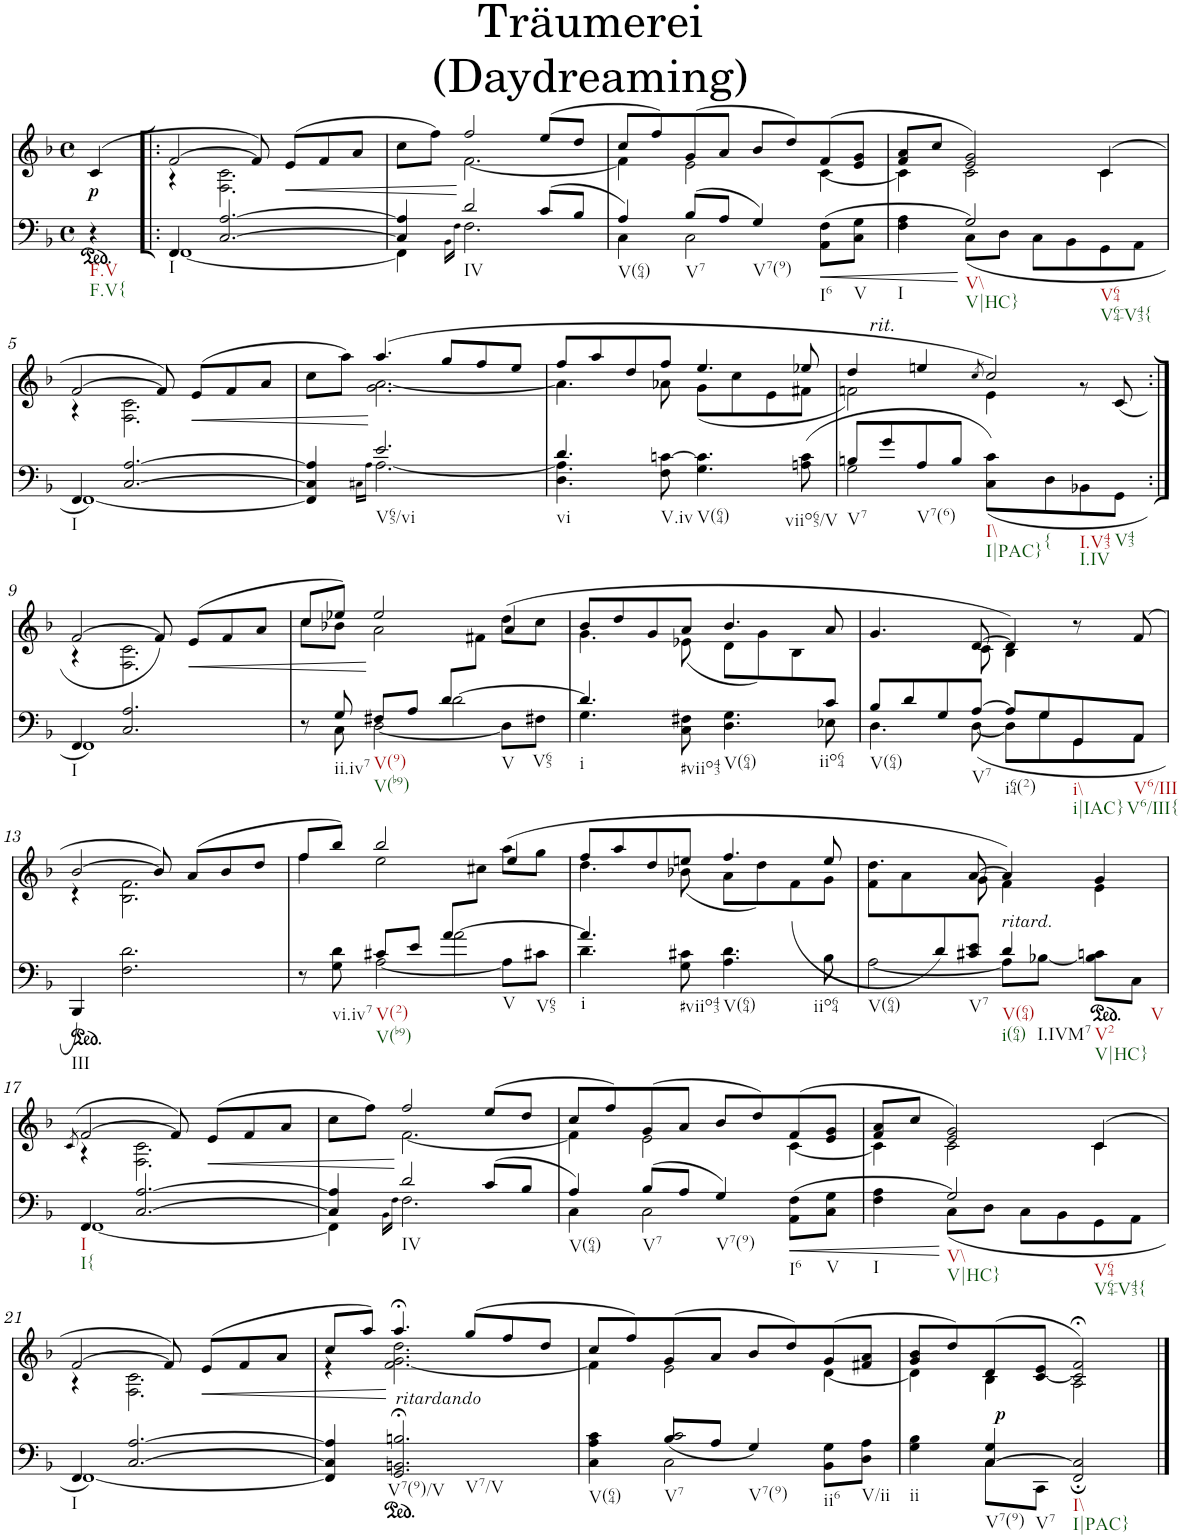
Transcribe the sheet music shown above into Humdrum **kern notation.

**kern	**kern	**dynam
*part1	*part1	*part1
*staff2	*staff1	*staff1/2
*I"Piano	*	*
*I'Pno.	*	*
*clefF4	*clefG2	*
*k[b-]	*k[b-]	*
*M4/4	*M4/4	*
*met(c)	*met(c)	*
=	=	=
!LO:TX:b:t=F.V	!	!
!LO:TX:b:t=F.V{	!	!
!	!	!LO:DY:b
4r	(4c/	p
=1!|:	=1!|:	=1!|:
*^	*^	*
!LO:TX:b:t=I	!	!	!	!
4FF/	[1FF	[2f/	4r	.
[>2.C/ [2.A/	.	.	2.F\ 2.c\	.
.	.	8f/])	.	.
!	!	!	!	!LO:HP:b
.	.	(8e/L	.	<
.	.	8f/	.	.
.	.	8a/J	.	.
=2	=2	=2	=2	=2
4C/] 4A/]	4FF\]	8cc\L	4ryy	.
.	.	8ff\J)	.	.
.	16qBB-\LL	.	.	.
.	16qF\JJ_	.	.	.
!LO:TX:b:t=IV	!	!	!	!
2d/	2.F\	2ff/	[2.f\	[
8c/L	.	(8ee/L	.	.
8B-/J	.	8dd/J	.	.
=3	=3	=3	=3	=3
!LO:TX:b:t=V(64)	!	!	!	!
4A/	4C\	8cc/L	4f\]	.
.	.	8ff/)	.	.
!LO:TX:b:t=V7	!	!	!	!
8B-/L	2C\	(8g/	2e\	.
8A/J	.	8a/J	.	.
!LO:TX:b:t=V7(9)	!	!	!	!
4G/	.	8b-/L	.	.
.	.	8dd/)	.	.
!LO:TX:b:t=I6	!	!	!	!
8AA\ 8F\L	4ryy	(8f/	[4c\	.
!LO:TX:b:t=V	!	!	!	!
8C\ 8G\J	.	8e/ 8g/J	.	.
=4	=4	=4	=4	=4
!LO:TX:b:t=I	!	!	!	!
4F\ 4A\	4ryy	8f/ 8a/L	4c\]	.
.	.	8cc/J	.	.
!LO:TX:b:t=V\\	!	!	!	!
!LO:TX:b:t=V|HC}	!	!	!	!
2G/	8C\L	2e/ 2g/)	2c\	.
.	8D\J	.	.	.
.	8C\L	.	.	.
.	8BB-\	.	.	.
!LO:TX:b:t=V64	!	!	!	!
!LO:TX:b:t=V64-V43{	!	!	!	!
4ryy	8GG\	(4c/	4c\	.
.	8AA\J	.	.	.
!!LO:LB:g=z	!!
=5	=5	=5	=5	=5
!LO:TX:b:t=I	!	!	!	!
4FF/	[1FF	[2f/	4r	.
[>2.C/ [2.A/	.	.	2.F\ 2.c\	.
.	.	8f/])	.	.
!	!	!	!	!LO:HP:b
.	.	(8e/L	.	<
.	.	8f/	.	.
.	.	8a/J	.	.
=6	=6	=6	=6	=6
4FF/] 4C/] 4A/]	4ryy	8cc\L	4ryy	.
.	.	8aa\J)	.	.
.	16qC#X\LL	.	.	.
.	16qA\JJ_	.	.	.
!LO:TX:b:t=V65/vi	!	!	!	!
2.e/	[2.A\	(4.aa/	2.g\ [2.a\	[
.	.	8gg/L	.	.
.	.	8ff/	.	.
.	.	8ee/J	.	.
=7	=7	=7	=7	=7
!LO:TX:b:t=vi	!	!	!	!
4.d/	4.D\ 4.A\]	8ff/L	4.a\]	.
.	.	8aa/	.	.
.	.	8dd/	.	.
!LO:TX:b:t=V.iv	!	!	!	!
8F\ [>8cn\	2ryy	8ff/J	8a-X\	.
!LO:TX:b:t=V(64)	!	!	!	!
4.G\ 4.c\]	.	4.ee/	(8g\L	.
.	.	.	8cc\	.
.	.	.	8e\	.
!LO:TX:b:t=viio65/V	!	!	!	!
8An\ 8c\	8ryy	8ee-X/	8f#X\J	.
=8	=8	=8	=8	=8
!	!	!LO:TX:a:i:t=rit.	!	!
!LO:TX:b:t=V7	!	!	!	!
8Bn/L	2G\	4dd/	2fn\)	.
8g/	.	.	.	.
!LO:TX:b:t=V7(6)	!	!	!	!
8A/	.	4een/	.	.
8B/J	.	.	.	.
.	.	8qcc/	.	.
!LO:TX:b:t=I\\	!	!	!	!
!LO:TX:b:t=I|PAC}	!	!	!	!
8C\ 8c\L	2ryy	2cc/)	4e\	.
!LO:TX:b:t={	!	!	!	!
8D\	.	.	.	.
!LO:TX:b:t=I.V43	!	!	!	!
!LO:TX:b:t=I.IV	!	!	!	!
8BB-X\	.	.	8r	.
!LO:TX:b:t=V43	!	!	!	!
8GG\J	.	.	(8c/	.
!!LO:LB:g=z	!!
=9:|!	=9:|!	=9:|!	=9:|!	=9:|!
!LO:TX:b:t=I	!	!	!	!
4FF/	1FF	[2f/	4r	.
2.C/ 2.A/	.	.	2.F\ 2.c\	.
.	.	8f/])	.	.
!	!	!	!	!LO:HP:b
.	.	(8e/L	.	<
.	.	8f/	.	.
.	.	8a/J	.	.
=10	=10	=10	=10	=10
*	*^	*	*^	*
8r	8ryy	2ryy	8cc/L	8cc\L	8ryy	.
!LO:TX:b:t=ii.iv7	!	!	!	!	!	!
*	*	*	*	*v	*v	*
8G/	8C\	.	8ee-X/J)	8b-X\J	.
!LO:TX:b:t=V(9)	!	!	!	!	!
!LO:TX:b:t=V(b9)	!	!	!	!	!
8F#X/L	[2D\	.	2ee-/	2a\	[
8A/J	.	.	.	.	.
8d/L	.	[>2d\	.	.	.
*	*	*	*	*^	*
4.ryy	.	.	.	.	8f#X\J	.
!	!LO:TX:b:t=V	!	!	!	!	!
!	!LO:TX:b:t=V65	!	!	!	!	!
.	8D\L]	.	(8dd\L	4ryy	4a/	.
.	8F#X\J	.	8cc\J	.	.	.
*	*	*	*	*v	*v	*
=11	=11	=11	=11	=11	=11
!LO:TX:b:t=i	!	!	!	!	!
2..ryy	4.d/]	4.G\	8b-/L	4.g\	.
.	.	.	8dd/	.	.
.	.	.	8g/	.	.
!	!LO:TX:b:t=#viio43	!	!	!	!
.	8C\ 8F#X\	2ryy	8a/J	(8e-X\	.
!	!LO:TX:b:t=V(64)	!	!	!	!
.	4.D\ 4.G\	.	4.b-/	8d\L	.
.	.	.	.	8g\)	.
.	.	.	.	8B-\	.
!LO:TX:b:t=iio64	!	!	!	!	!
8c/J	8E-X\	8ryy	8a/	8ryy	.
=12	=12	=12	=12	=12	=12
!LO:TX:b:t=V(64)	!	!	!	!	!
*	*v	*v	*	*	*
8B-/L	4.D\	4.g/	4.ryy	.
8d/	.	.	.	.
8G/	.	.	.	.
!LO:TX:b:t=V7	!	!	!	!
[8A/J	[8D\	[8d/	8c\	.
!LO:TX:b:t=i64(2)	!	!	!	!
8A/L]	8D\L]	4d/])	4B-\	.
8G/	8G\	.	.	.
!LO:TX:b:t=i\\	!	!	!	!
!LO:TX:b:t=i|IAC}	!	!	!	!
8GG/	8GG\	8r	4ryy	.
!LO:TX:b:t=V6/III	!	!	!	!
!LO:TX:b:t=V6/III{	!	!	!	!
8AA/J	8AA\J	(8f/	.	.
!!LO:LB:g=z	!!
=13	=13	=13	=13	=13
!LO:TX:b:t=III	!	!	!	!
*v	*v	*	*	*
4BBB-/	[2b-/	4r	.
2.F\ 2.d\	.	2.B-\ 2.f\	.
.	8b-/])	.	.
.	(8a/L	.	.
.	8b-/	.	.
.	8dd/J	.	.
=14	=14	=14	=14
*^	*	*^	*
*	*^	*	*	*	*
8r	4ryy	2ryy	8ff/L	4ff\	8ryy	.
!LO:TX:b:t=vi.iv7	!	!	!	!	!	!
*	*	*	*	*v	*v	*
8G\ 8d\	.	.	8bb-/J)	.	.
!LO:TX:b:t=V(2)	!	!	!	!	!
!LO:TX:b:t=V(b9)	!	!	!	!	!
8c#X/L	[2A\	.	2bb-/	2ee\	.
8e/J	.	.	.	.	.
8a/L	.	[>2a\	.	.	.
*	*	*	*	*^	*
4.ryy	.	.	.	.	8cc#X\J	.
!	!LO:TX:b:t=V	!	!	!	!	!
!	!LO:TX:b:t=V65	!	!	!	!	!
.	8A\L]	.	(8aa\L	4ryy	4ee/	.
.	8c#X\J	.	8gg\J	.	.	.
*	*v	*v	*	*	*	*
*	*	*	*v	*v	*
=15	=15	=15	=15	=15
!LO:TX:b:t=i	!	!	!	!
4.a/]	4.d\	8ff/L	4.dd\	.
.	.	8aa/	.	.
.	.	8dd/	.	.
!LO:TX:b:t=#viio43	!	!	!	!
8G\ 8c#X\	2ryy	8een/J	(8b-X\	.
!LO:TX:b:t=V(64)	!	!	!	!
4.A\ 4.d\	.	4.ff/	8a\L	.
.	.	.	8dd\)	.
.	.	.	(8f\	.
!LO:TX:b:t=iio64	!	!	!	!
8B-\	8ryy	8ee/	8g\J	.
=16	=16	=16	=16	=16
*	*	*	*^	*
!LO:TX:b:t=V(64)	!	!	!	!	!
4ryy	[2A\	4.dd\	4.ryy	8f\L	.
.	.	.	.	8a\	.
8d/)	.	.	.	2.ryy	.
!LO:TX:b:t=V7	!	!	!	!	!
8c#X/ 8e/J	.	[8a/	8g\	.	.
!	!	!LO:TX:b:i:t=ritard.	!	!	!
!LO:TX:b:t=V(64)	!	!	!	!	!
!LO:TX:b:t=i(64)	!	!	!	!	!
!LO:TX:b:t=I.IVM7	!	!	!	!	!
4d/	8A\L]	4a/])	4f\	.	.
.	[8B-X\J	.	.	.	.
!LO:TX:b:t=V2	!	!	!	!	!
!LO:TX:b:t=V|HC}	!	!	!	!	!
8B-\] 8cn\L	4ryy	4g/	4e\	.	.
!LO:TX:b:t=V	!	!	!	!	!
8C\J	.	.	.	.	.
*	*	*v	*v	*v	*
!!LO:LB:g=z
=17	=17	=17	=17
.	.	(>8qc/	.
*	*	*^	*
!LO:TX:b:t=I	!	!	!	!
!LO:TX:b:t=I{	!	!	!	!
4FF/	[1FF	[2f/	4r	.
[>2.C/ [2.A/	.	.	2.F\ 2.c\	.
.	.	8f/])	.	.
!	!	!	!	!LO:HP:b
.	.	(8e/L	.	<
.	.	8f/	.	.
.	.	8a/J	.	.
=18	=18	=18	=18	=18
4C/] 4A/]	4FF\]	8cc\L	4ryy	.
.	.	8ff\J)	.	.
.	16qBB-\LL	.	.	.
.	16qF\JJ_	.	.	.
!LO:TX:b:t=IV	!	!	!	!
2d/	2.F\	2ff/	[2.f\	[
8c/L	.	(8ee/L	.	.
8B-/J	.	8dd/J	.	.
=19	=19	=19	=19	=19
!LO:TX:b:t=V(64)	!	!	!	!
4A/	4C\	8cc/L	4f\]	.
.	.	8ff/)	.	.
!LO:TX:b:t=V7	!	!	!	!
8B-/L	2C\	(8g/	2e\	.
8A/J	.	8a/J	.	.
!LO:TX:b:t=V7(9)	!	!	!	!
4G/	.	8b-/L	.	.
.	.	8dd/)	.	.
!LO:TX:b:t=I6	!	!	!	!
8AA\ 8F\L	4ryy	(8f/	[4c\	.
!LO:TX:b:t=V	!	!	!	!
8C\ 8G\J	.	8e/ 8g/J	.	.
=20	=20	=20	=20	=20
!LO:TX:b:t=I	!	!	!	!
4F\ 4A\	4ryy	8f/ 8a/L	4c\]	.
.	.	8cc/J	.	.
!LO:TX:b:t=V\\	!	!	!	!
!LO:TX:b:t=V|HC}	!	!	!	!
2G/	8C\L	2e/ 2g/)	2c\	.
.	8D\J	.	.	.
.	8C\L	.	.	.
.	8BB-\	.	.	.
!LO:TX:b:t=V64	!	!	!	!
!LO:TX:b:t=V64-V43{	!	!	!	!
4ryy	8GG\	(4c/	4c\	.
.	8AA\J	.	.	.
!!LO:LB:g=z	!!
=21	=21	=21	=21	=21
!LO:TX:b:t=I	!	!	!	!
4FF/	[1FF	[2f/	4r	.
[2.C/ [2.A/	.	.	2.F\ 2.c\	.
.	.	8f/])	.	.
!	!	!	!	!LO:HP:b
.	.	(8e/L	.	<
.	.	8f/	.	.
.	.	8a/J	.	.
*v	*v	*	*	*
=22	=22	=22	=22
!LO:TX:b:t=V7(9)/V	!	!	!
4FF/] 4C/] 4A/]	8cc/L	4r	.
.	8aa/J)	.	.
!LO:TX:a:i:t=ritardando	!	!	!
!LO:TX:b:t=V7/V	!	!	!
2.GG/;< 2.BBn/;< 2.Bn/;<	4.aa;</	[2.f\ 2.g\ 2.dd\	[
.	(8gg/L	.	.
.	8ff/	.	.
.	8dd/J	.	.
=23	=23	=23	=23
*^	*	*	*
*	*^	*	*	*
!LO:TX:b:t=V(64)	!	!	!	!	!
4C\ 4A\ 4c\	4ryy	4ryy	8cc/L	4f\]	.
.	.	.	8ff/)	.	.
!LO:TX:b:t=V7	!	!	!	!	!
!LO:TX:b:t=V7(9)	!	!	!	!	!
2c/	2C\	8B-/L	(8g/	2e\	.
.	.	8A/J	8a/J	.	.
.	.	4G/	8b-/L	.	.
.	.	.	8dd/)	.	.
!LO:TX:b:t=ii6	!	!	!	!	!
8BB-\ 8G\L	4ryy	4ryy	(8g/	[4d\	.
!LO:TX:b:t=V/ii	!	!	!	!	!
8D\ 8A\J	.	.	8f#X/ 8a/J	.	.
*	*v	*v	*	*	*
=24	=24	=24	=24	=24
!LO:TX:b:t=ii	!	!	!	!
4G\ 4B-\	4ryy	8g/ 8b-/L	4d\]	.
.	.	8dd/)	.	.
!LO:TX:b:t=V7(9)	!	!	!	!
!LO:TX:b:t=V7	!	!	!	!
!	!	!	!	!LO:DY:b
[4C/ 4G/	8C\L	(8d/	4B-\	p
.	8CC\J	[<8c/ 8e/J	.	.
!LO:TX:b:t=I\\	!	!	!	!
!LO:TX:b:t=I|PAC}	!	!	!	!
2FF/; 2C/];	2ryy	2c/];< 2f/;<)	2A\	.
*v	*v	*	*	*
*	*v	*v	*
==	==	==
*-	*-	*-
